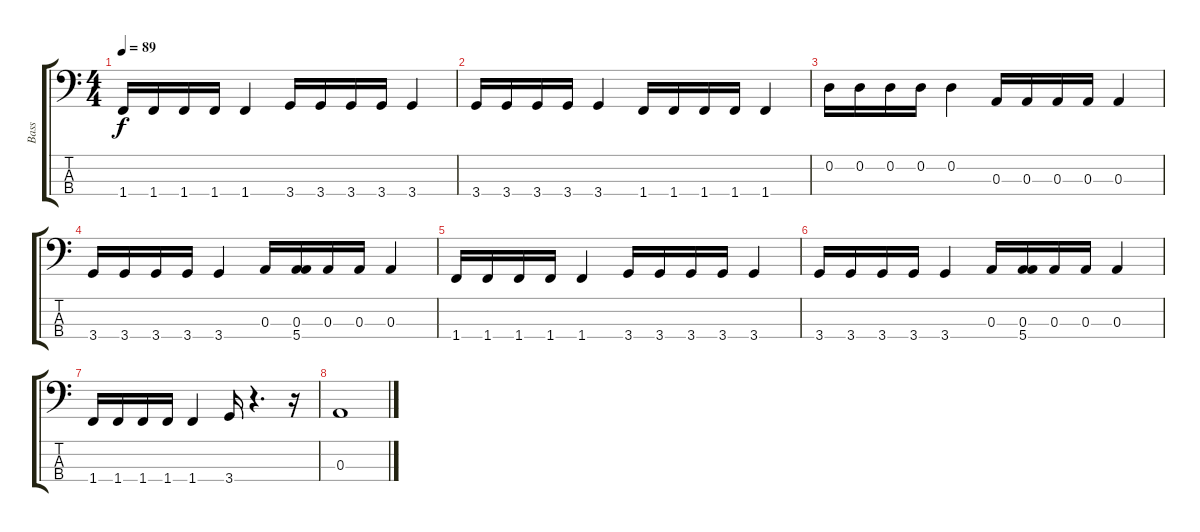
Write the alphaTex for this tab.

\track ("Bass" "Bass") {instrument electricbassfinger}
\staff {score tabs}
\tuning (G2 D2 A1 E1) {hide}
\ts (4 4)
\tempo 89
\clef f4
\ks c
1.4.16{dy f} 1.4.16 1.4.16 1.4.16 1.4.4 3.4.16 3.4.16 3.4.16 3.4.16 3.4.4 |
3.4.16 3.4.16 3.4.16 3.4.16 3.4.4 1.4.16 1.4.16 1.4.16 1.4.16 1.4.4 |
0.2.16 0.2.16 0.2.16 0.2.16 0.2.4 0.3.16 0.3.16 0.3.16 0.3.16 0.3.4 |
3.4.16 3.4.16 3.4.16 3.4.16 3.4.4 0.3.16 (0.3 5.4).16 0.3.16 0.3.16 0.3.4 |
1.4.16 1.4.16 1.4.16 1.4.16 1.4.4 3.4.16 3.4.16 3.4.16 3.4.16 3.4.4 |
3.4.16 3.4.16 3.4.16 3.4.16 3.4.4 0.3.16 (0.3 5.4).16 0.3.16 0.3.16 0.3.4 |
1.4.16 1.4.16 1.4.16 1.4.16 1.4.4 3.4.16 r.4{d} r.16 |
0.3.1
